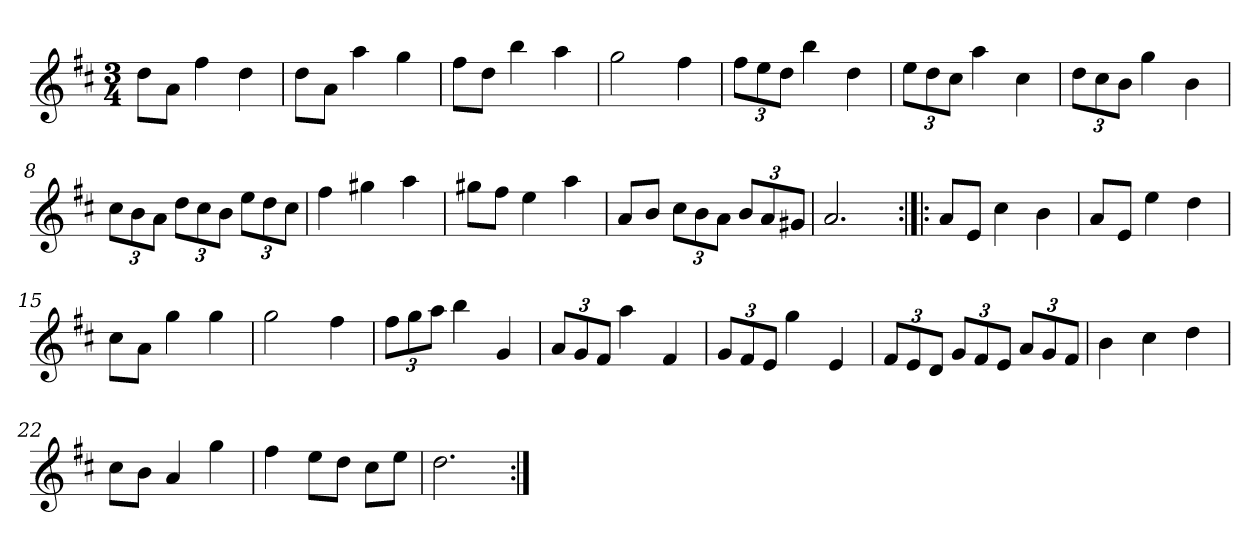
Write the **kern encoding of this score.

**kern
*part1
*staff1
*clefG2
*k[f#c#]
*D:
*M3/4
*MM120
=1
8dd\L
8a\J
4ff#
4dd
=2
8dd\L
8a\J
4aa
4gg
=3
8ff#\L
8dd\J
4bb
4aa
=4
2gg
4ff#
=5
12ff#\L
12ee\
12dd\J
4bb
4dd
=6
12ee\L
12dd\
12cc#\J
4aa
4cc#
=7
12dd\L
12cc#\
12b\J
4gg
4b
=8
12cc#\L
12b\
12a\J
12dd\L
12cc#\
12b\J
12ee\L
12dd\
12cc#\J
=9
4ff#
4gg#X
4aa
=10
8gg#X\L
8ff#\J
4ee
4aa
=11
8a/L
8b/J
12cc#\L
12b\
12a\J
12b/L
12a/
12g#X/J
=12
2.a
=13:|!|:
8a/L
8e/J
4cc#
4b
=14
8a/L
8e/J
4ee
4dd
=15
8cc#\L
8a\J
4gg
4gg
=16
2gg
4ff#
=17
12ff#\L
12gg\
12aa\J
4bb
4g
=18
12a/L
12g/
12f#/J
4aa
4f#
=19
12g/L
12f#/
12e/J
4gg
4e
=20
12f#/L
12e/
12d/J
12g/L
12f#/
12e/J
12a/L
12g/
12f#/J
=21
4b
4cc#
4dd
=22
8cc#\L
8b\J
4a
4gg
=23
4ff#
8ee\L
8dd\J
8cc#\L
8ee\J
=24
2.dd
=:|!
*-
